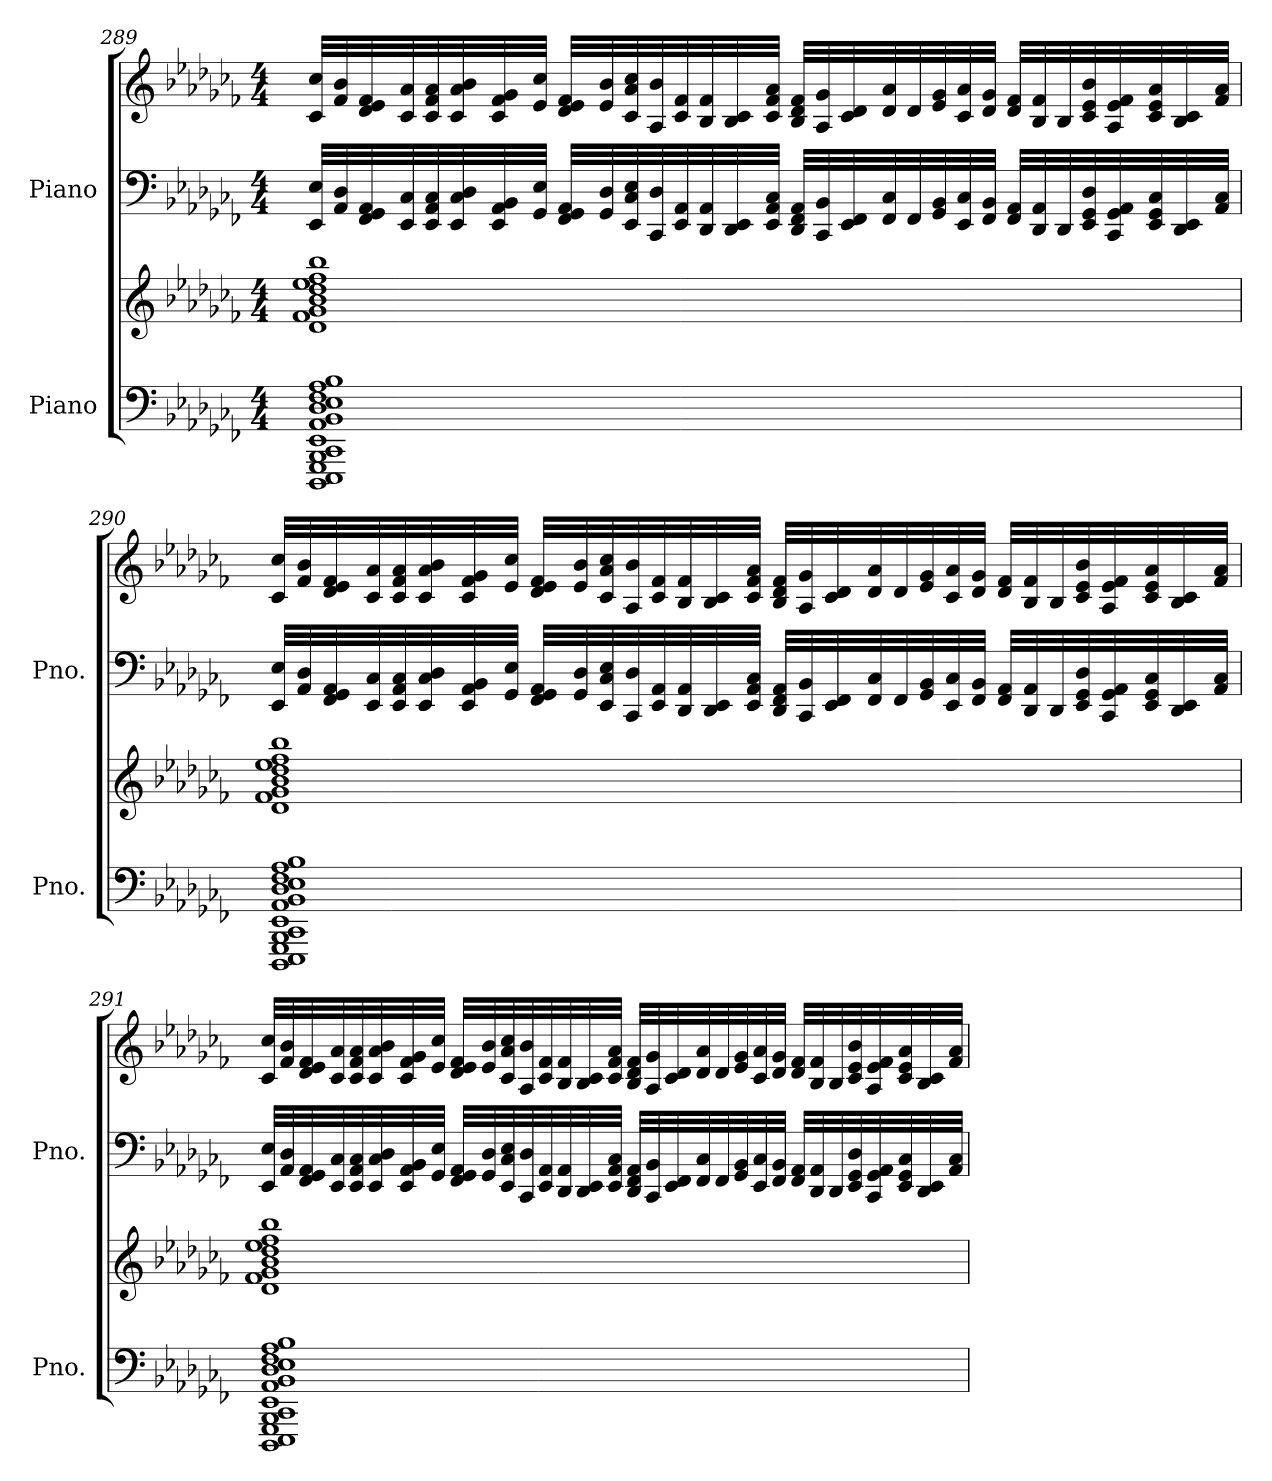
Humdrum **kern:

**kern	**kern	**kern	**kern
*part2	*part2	*part1	*part1
*staff4	*staff3	*staff2	*staff1
*I"Piano	*	*I"Piano	*
*I'Pno.	*	*I'Pno.	*
!!LO:LB:g=z
*clefF4	*clefG2	*clefF4	*clefG2
*ITrd14c24	*ITrd14c24	*ITrd-21c-36	*ITrd-21c-36
*k[b-e-a-d-g-c-f-]	*k[b-e-a-d-g-c-f-]	*k[b-e-a-d-g-c-f-]	*k[b-e-a-d-g-c-f-]
*M4/4	*M4/4	*M4/4	*M4/4
=289	=289	=289	=289
1DDDDD- 1EEEEE- 1GGGGG- 1BBBBB- 1CCCC- 1EEEE- 1AAAA- 1BBBB- 1DDD- 1EEE- 1FFF- 1AAA- 1BBB-	1DD- 1FF- 1GG- 1BB- 1D- 1E- 1F- 1B-	32ee-/ 32eee-/LLL	32cccc-/ 32ccccc-/LLL
.	.	32aa-/ 32ddd-/	32ffff-/ 32bbbb-/
.	.	32ff-/ 32gg-/ 32aa-/	32dddd-/ 32eeee-/ 32ffff-/
.	.	32ee-/ 32ccc-/	32cccc-/ 32aaaa-/
.	.	32ee-/ 32aa-/ 32ccc-/	32cccc-/ 32ffff-/ 32aaaa-/
.	.	32ee-/ 32ccc-/ 32ddd-/	32cccc-/ 32aaaa-/ 32bbbb-/
.	.	32ee-/ 32aa-/ 32bb-/	32cccc-/ 32ffff-/ 32gggg-/
.	.	32gg-/ 32eee-/JJJ	32eeee-/ 32ccccc-/JJJ
.	.	32ff-/ 32gg-/ 32aa-/LLL	32dddd-/ 32eeee-/ 32ffff-/LLL
.	.	32gg-/ 32ddd-/	32eeee-/ 32bbbb-/
.	.	32ee-/ 32ccc-/ 32eee-/	32cccc-/ 32aaaa-/ 32ccccc-/
.	.	32cc-/ 32ddd-/	32aaa-/ 32bbbb-/
.	.	32ee-/ 32aa-/	32cccc-/ 32ffff-/
.	.	32dd-/ 32aa-/	32bbb-/ 32ffff-/
.	.	32dd-/ 32ee-/	32bbb-/ 32cccc-/
.	.	32ee-/ 32aa-/ 32ccc-/JJJ	32cccc-/ 32ffff-/ 32aaaa-/JJJ
.	.	32dd-/ 32ff-/ 32aa-/LLL	32bbb-/ 32dddd-/ 32ffff-/LLL
.	.	32cc-/ 32bb-/	32aaa-/ 32gggg-/
.	.	32ee-/ 32ff-/	32cccc-/ 32dddd-/
.	.	32ff-/ 32ccc-/	32dddd-/ 32aaaa-/
.	.	32ff-/	32dddd-/
.	.	32gg-/ 32bb-/	32eeee-/ 32gggg-/
.	.	32ee-/ 32ccc-/	32cccc-/ 32aaaa-/
.	.	32ff-/ 32bb-/JJJ	32dddd-/ 32gggg-/JJJ
.	.	32ff-/ 32aa-/LLL	32dddd-/ 32ffff-/LLL
.	.	32dd-/ 32aa-/	32bbb-/ 32ffff-/
.	.	32dd-/	32bbb-/
.	.	32ee-/ 32gg-/ 32ddd-/	32cccc-/ 32eeee-/ 32bbbb-/
.	.	32cc-/ 32gg-/ 32aa-/	32aaa-/ 32eeee-/ 32ffff-/
.	.	32ee-/ 32gg-/ 32ccc-/	32cccc-/ 32eeee-/ 32aaaa-/
.	.	32dd-/ 32ee-/	32bbb-/ 32cccc-/
.	.	32aa-/ 32ccc-/JJJ	32ffff-/ 32aaaa-/JJJ
!!LO:LB:g=z
=290	=290	=290	=290
1DDDDD- 1EEEEE- 1GGGGG- 1BBBBB- 1CCCC- 1EEEE- 1AAAA- 1BBBB- 1DDD- 1EEE- 1FFF- 1AAA- 1BBB-	1DD- 1FF- 1GG- 1BB- 1D- 1E- 1F- 1B-	32ee-/ 32eee-/LLL	32cccc-/ 32ccccc-/LLL
.	.	32aa-/ 32ddd-/	32ffff-/ 32bbbb-/
.	.	32ff-/ 32gg-/ 32aa-/	32dddd-/ 32eeee-/ 32ffff-/
.	.	32ee-/ 32ccc-/	32cccc-/ 32aaaa-/
.	.	32ee-/ 32aa-/ 32ccc-/	32cccc-/ 32ffff-/ 32aaaa-/
.	.	32ee-/ 32ccc-/ 32ddd-/	32cccc-/ 32aaaa-/ 32bbbb-/
.	.	32ee-/ 32aa-/ 32bb-/	32cccc-/ 32ffff-/ 32gggg-/
.	.	32gg-/ 32eee-/JJJ	32eeee-/ 32ccccc-/JJJ
.	.	32ff-/ 32gg-/ 32aa-/LLL	32dddd-/ 32eeee-/ 32ffff-/LLL
.	.	32gg-/ 32ddd-/	32eeee-/ 32bbbb-/
.	.	32ee-/ 32ccc-/ 32eee-/	32cccc-/ 32aaaa-/ 32ccccc-/
.	.	32cc-/ 32ddd-/	32aaa-/ 32bbbb-/
.	.	32ee-/ 32aa-/	32cccc-/ 32ffff-/
.	.	32dd-/ 32aa-/	32bbb-/ 32ffff-/
.	.	32dd-/ 32ee-/	32bbb-/ 32cccc-/
.	.	32ee-/ 32aa-/ 32ccc-/JJJ	32cccc-/ 32ffff-/ 32aaaa-/JJJ
.	.	32dd-/ 32ff-/ 32aa-/LLL	32bbb-/ 32dddd-/ 32ffff-/LLL
.	.	32cc-/ 32bb-/	32aaa-/ 32gggg-/
.	.	32ee-/ 32ff-/	32cccc-/ 32dddd-/
.	.	32ff-/ 32ccc-/	32dddd-/ 32aaaa-/
.	.	32ff-/	32dddd-/
.	.	32gg-/ 32bb-/	32eeee-/ 32gggg-/
.	.	32ee-/ 32ccc-/	32cccc-/ 32aaaa-/
.	.	32ff-/ 32bb-/JJJ	32dddd-/ 32gggg-/JJJ
.	.	32ff-/ 32aa-/LLL	32dddd-/ 32ffff-/LLL
.	.	32dd-/ 32aa-/	32bbb-/ 32ffff-/
.	.	32dd-/	32bbb-/
.	.	32ee-/ 32gg-/ 32ddd-/	32cccc-/ 32eeee-/ 32bbbb-/
.	.	32cc-/ 32gg-/ 32aa-/	32aaa-/ 32eeee-/ 32ffff-/
.	.	32ee-/ 32gg-/ 32ccc-/	32cccc-/ 32eeee-/ 32aaaa-/
.	.	32dd-/ 32ee-/	32bbb-/ 32cccc-/
.	.	32aa-/ 32ccc-/JJJ	32ffff-/ 32aaaa-/JJJ
!!LO:PB:g=z
=291	=291	=291	=291
1DDDDD- 1EEEEE- 1GGGGG- 1BBBBB- 1CCCC- 1EEEE- 1AAAA- 1BBBB- 1DDD- 1EEE- 1FFF- 1AAA- 1BBB-	1DD- 1FF- 1GG- 1BB- 1D- 1E- 1F- 1B-	32ee-/ 32eee-/LLL	32cccc-/ 32ccccc-/LLL
.	.	32aa-/ 32ddd-/	32ffff-/ 32bbbb-/
.	.	32ff-/ 32gg-/ 32aa-/	32dddd-/ 32eeee-/ 32ffff-/
.	.	32ee-/ 32ccc-/	32cccc-/ 32aaaa-/
.	.	32ee-/ 32aa-/ 32ccc-/	32cccc-/ 32ffff-/ 32aaaa-/
.	.	32ee-/ 32ccc-/ 32ddd-/	32cccc-/ 32aaaa-/ 32bbbb-/
.	.	32ee-/ 32aa-/ 32bb-/	32cccc-/ 32ffff-/ 32gggg-/
.	.	32gg-/ 32eee-/JJJ	32eeee-/ 32ccccc-/JJJ
.	.	32ff-/ 32gg-/ 32aa-/LLL	32dddd-/ 32eeee-/ 32ffff-/LLL
.	.	32gg-/ 32ddd-/	32eeee-/ 32bbbb-/
.	.	32ee-/ 32ccc-/ 32eee-/	32cccc-/ 32aaaa-/ 32ccccc-/
.	.	32cc-/ 32ddd-/	32aaa-/ 32bbbb-/
.	.	32ee-/ 32aa-/	32cccc-/ 32ffff-/
.	.	32dd-/ 32aa-/	32bbb-/ 32ffff-/
.	.	32dd-/ 32ee-/	32bbb-/ 32cccc-/
.	.	32ee-/ 32aa-/ 32ccc-/JJJ	32cccc-/ 32ffff-/ 32aaaa-/JJJ
.	.	32dd-/ 32ff-/ 32aa-/LLL	32bbb-/ 32dddd-/ 32ffff-/LLL
.	.	32cc-/ 32bb-/	32aaa-/ 32gggg-/
.	.	32ee-/ 32ff-/	32cccc-/ 32dddd-/
.	.	32ff-/ 32ccc-/	32dddd-/ 32aaaa-/
.	.	32ff-/	32dddd-/
.	.	32gg-/ 32bb-/	32eeee-/ 32gggg-/
.	.	32ee-/ 32ccc-/	32cccc-/ 32aaaa-/
.	.	32ff-/ 32bb-/JJJ	32dddd-/ 32gggg-/JJJ
.	.	32ff-/ 32aa-/LLL	32dddd-/ 32ffff-/LLL
.	.	32dd-/ 32aa-/	32bbb-/ 32ffff-/
.	.	32dd-/	32bbb-/
.	.	32ee-/ 32gg-/ 32ddd-/	32cccc-/ 32eeee-/ 32bbbb-/
.	.	32cc-/ 32gg-/ 32aa-/	32aaa-/ 32eeee-/ 32ffff-/
.	.	32ee-/ 32gg-/ 32ccc-/	32cccc-/ 32eeee-/ 32aaaa-/
.	.	32dd-/ 32ee-/	32bbb-/ 32cccc-/
.	.	32aa-/ 32ccc-/JJJ	32ffff-/ 32aaaa-/JJJ
=	=	=	=
*-	*-	*-	*-
